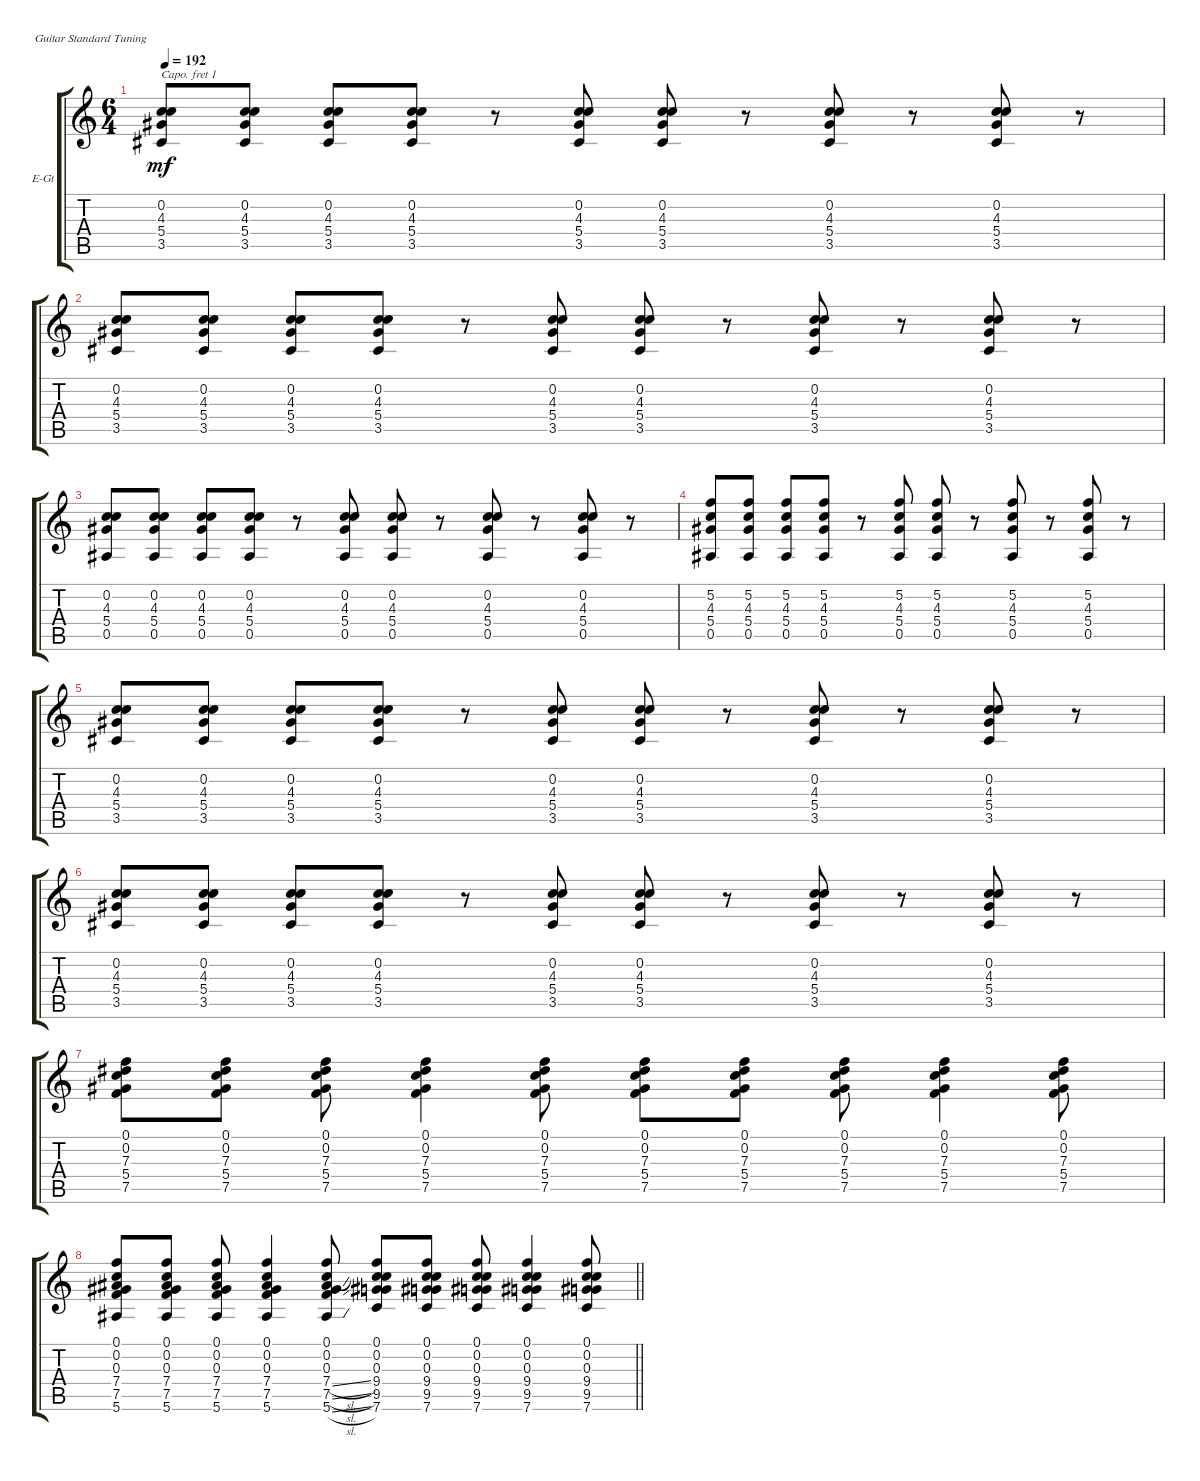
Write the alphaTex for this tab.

\bracketExtendMode groupsimilarinstruments
\firstSystemTrackNameOrientation horizontal
\otherSystemsTrackNameOrientation horizontal
\track ("Guitar 2" "E-Gt") {instrument distortionguitar}
\staff {score tabs}
\capo 1
\tuning (E4 B3 G3 D3 A2 E2)
\ts (6 4)
\tempo 192
\clef g2
\ks c
(3.5 5.4 4.3 0.2).8{dy mf} (3.5 5.4 4.3 0.2).8 (3.5 5.4 4.3 0.2).8 (3.5 5.4 4.3 0.2).8 r.8 (3.5 5.4 4.3 0.2).8 (3.5 5.4 4.3 0.2).8 r.8 (3.5 5.4 4.3 0.2).8 r.8 (3.5 5.4 4.3 0.2).8 r.8 |
(3.5 5.4 4.3 0.2).8 (3.5 5.4 4.3 0.2).8 (3.5 5.4 4.3 0.2).8 (3.5 5.4 4.3 0.2).8 r.8 (3.5 5.4 4.3 0.2).8 (3.5 5.4 4.3 0.2).8 r.8 (3.5 5.4 4.3 0.2).8 r.8 (3.5 5.4 4.3 0.2).8 r.8 |
(0.5 5.4 4.3 0.2).8 (0.5 5.4 4.3 0.2).8 (0.5 5.4 4.3 0.2).8 (0.5 5.4 4.3 0.2).8 r.8 (0.5 5.4 4.3 0.2).8 (0.5 5.4 4.3 0.2).8 r.8 (0.5 5.4 4.3 0.2).8 r.8 (0.5 5.4 4.3 0.2).8 r.8 |
(0.5 5.4 4.3 5.2).8 (0.5 5.4 4.3 5.2).8 (0.5 5.4 4.3 5.2).8 (0.5 5.4 4.3 5.2).8 r.8 (0.5 5.4 4.3 5.2).8 (0.5 5.4 4.3 5.2).8 r.8 (0.5 5.4 4.3 5.2).8 r.8 (0.5 5.4 4.3 5.2).8 r.8 |
(3.5 5.4 4.3 0.2).8 (3.5 5.4 4.3 0.2).8 (3.5 5.4 4.3 0.2).8 (3.5 5.4 4.3 0.2).8 r.8 (3.5 5.4 4.3 0.2).8 (3.5 5.4 4.3 0.2).8 r.8 (3.5 5.4 4.3 0.2).8 r.8 (3.5 5.4 4.3 0.2).8 r.8 |
(3.5 5.4 4.3 0.2).8 (3.5 5.4 4.3 0.2).8 (3.5 5.4 4.3 0.2).8 (3.5 5.4 4.3 0.2).8 r.8 (3.5 5.4 4.3 0.2).8 (3.5 5.4 4.3 0.2).8 r.8 (3.5 5.4 4.3 0.2).8 r.8 (3.5 5.4 4.3 0.2).8 r.8 |
(7.5 5.4 7.3 0.2 0.1).8 (7.5 5.4 7.3 0.2 0.1).8 (7.5 5.4 7.3 0.2 0.1).8 (7.5 5.4 7.3 0.2 0.1).4 (7.5 5.4 7.3 0.2 0.1).8 (7.5 5.4 7.3 0.2 0.1).8 (7.5 5.4 7.3 0.2 0.1).8 (7.5 5.4 7.3 0.2 0.1).8 (7.5 5.4 7.3 0.2 0.1).4 (7.5 5.4 7.3 0.2 0.1).8 |
\barLineRight lightlight
(5.6 7.5 7.4 0.3 0.2 0.1).8 (5.6 7.5 7.4 0.3 0.2 0.1).8 (5.6 7.5 7.4 0.3 0.2 0.1).8 (5.6 7.5 7.4 0.3 0.2 0.1).4 (5.6{sl} 7.5{sl} 7.4{sl} 0.3 0.2 0.1).8 (7.6 9.5 9.4 0.3 0.2 0.1).8 (7.6 9.5 9.4 0.3 0.2 0.1).8 (7.6 9.5 9.4 0.3 0.2 0.1).8 (7.6 9.5 9.4 0.3 0.2 0.1).4 (7.6 9.5 9.4 0.3 0.2 0.1).8
